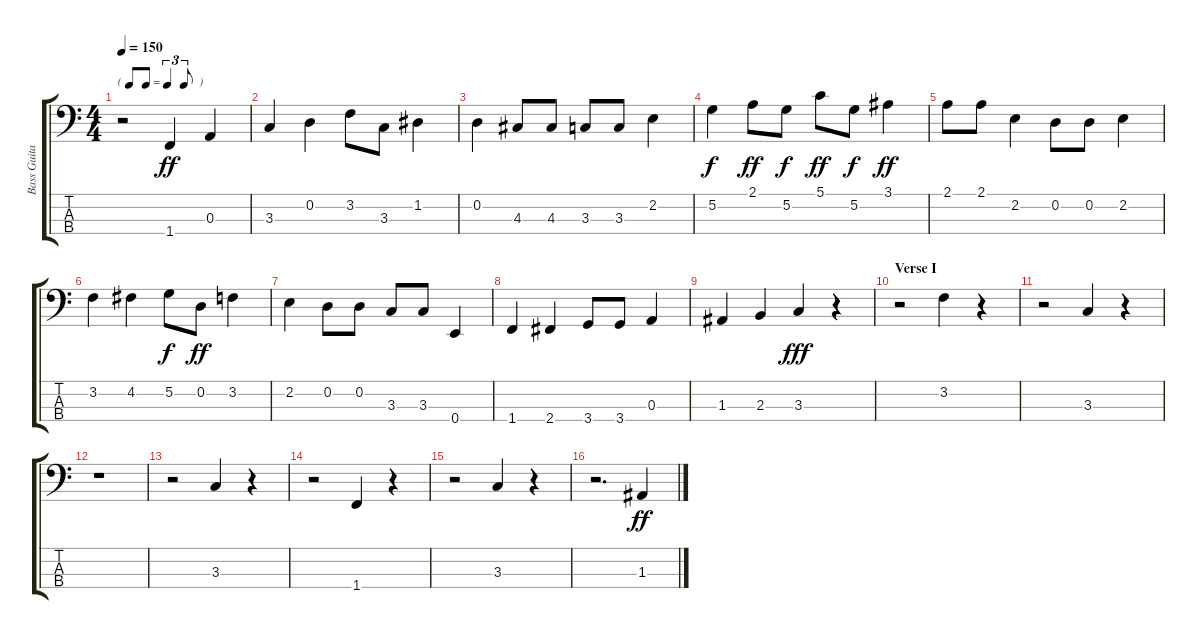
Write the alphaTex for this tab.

\track ("Bass Guitar" "Bass Guita") {instrument electricbasspick}
\staff {score tabs}
\tuning (G2 D2 A1 E1) {hide}
\ts (4 4)
\tf triplet8th
\tempo 150
\clef f4
\ks c
r.2{dy ff instrument electricbasspick} 1.4.4 0.3.4 |
3.3.4 0.2.4 3.2.8 3.3.8 1.2.4 |
0.2.4 4.3.8 4.3.8 3.3.8 3.3.8 2.2.4 |
5.2.4{dy f} 2.1.8{dy ff} 5.2.8{dy f} 5.1.8{dy ff} 5.2.8{dy f} 3.1.4{dy ff} |
2.1.8 2.1.8 2.2.4 0.2.8 0.2.8 2.2.4 |
3.2.4 4.2.4 5.2.8{dy f} 0.2.8{dy ff} 3.2.4 |
2.2.4 0.2.8 0.2.8 3.3.8 3.3.8 0.4.4 |
1.4.4 2.4.4 3.4.8 3.4.8 0.3.4 |
1.3.4 2.3.4 3.3.4{dy fff} r.4 |
\section ("" "Verse I")
r.2 3.2.4 r.4 |
r.2 3.3.4 r.4 |
r.1 |
r.2 3.3.4 r.4 |
r.2 1.4.4 r.4 |
r.2 3.3.4 r.4 |
r.2{d} 1.3.4{dy ff}
